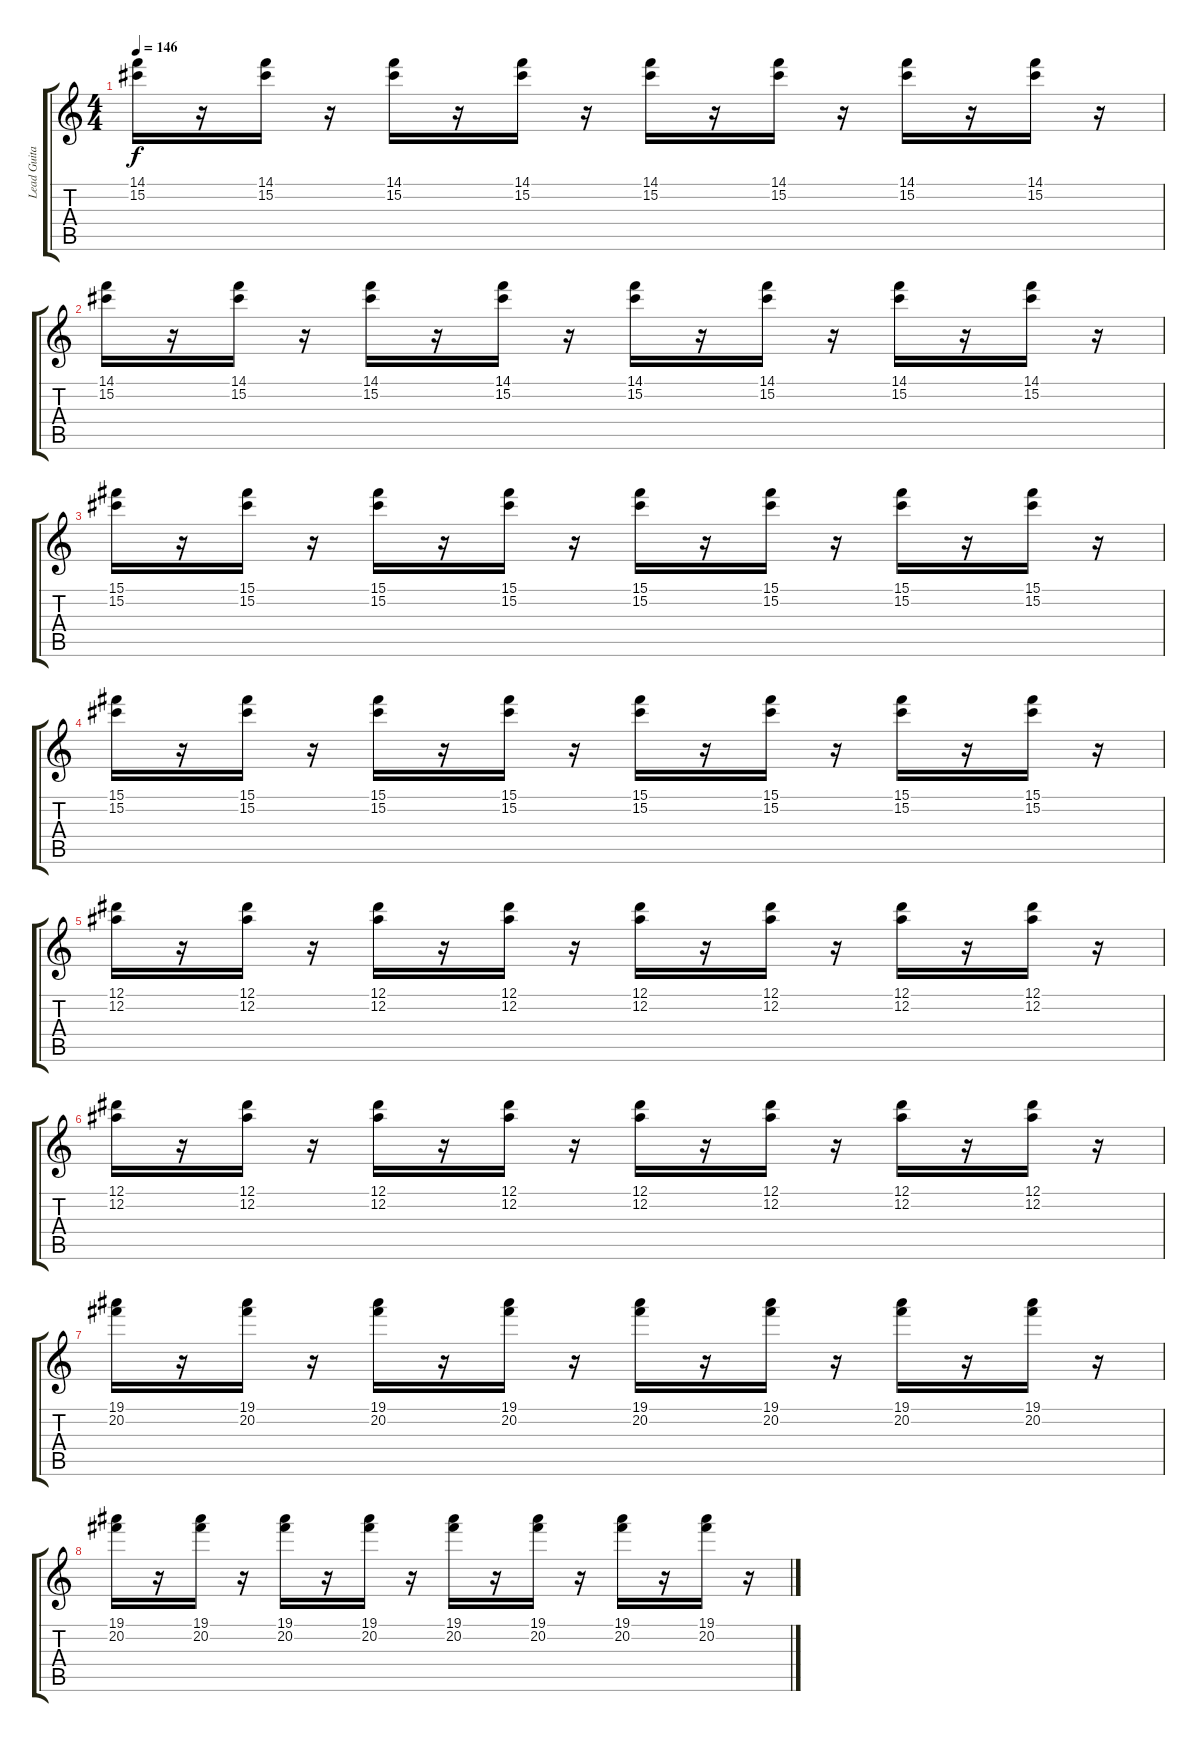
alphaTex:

\track ("Lead Guitar" "Lead Guita") {instrument distortionguitar}
\staff {score tabs}
\tuning (Eb4 Bb3 Gb3 Db3 Ab2 Db2) {hide}
\ts (4 4)
\tempo 146
\clef g2
\ks c
(14.1 15.2).16{dy f} r.16 (14.1 15.2).16 r.16 (14.1 15.2).16 r.16 (14.1 15.2).16 r.16 (14.1 15.2).16 r.16 (14.1 15.2).16 r.16 (14.1 15.2).16 r.16 (14.1 15.2).16 r.16 |
(14.1 15.2).16 r.16 (14.1 15.2).16 r.16 (14.1 15.2).16 r.16 (14.1 15.2).16 r.16 (14.1 15.2).16 r.16 (14.1 15.2).16 r.16 (14.1 15.2).16 r.16 (14.1 15.2).16 r.16 |
(15.1 15.2).16 r.16 (15.1 15.2).16 r.16 (15.1 15.2).16 r.16 (15.1 15.2).16 r.16 (15.1 15.2).16 r.16 (15.1 15.2).16 r.16 (15.1 15.2).16 r.16 (15.1 15.2).16 r.16 |
(15.1 15.2).16 r.16 (15.1 15.2).16 r.16 (15.1 15.2).16 r.16 (15.1 15.2).16 r.16 (15.1 15.2).16 r.16 (15.1 15.2).16 r.16 (15.1 15.2).16 r.16 (15.1 15.2).16 r.16 |
(12.1 12.2).16 r.16 (12.1 12.2).16 r.16 (12.1 12.2).16 r.16 (12.1 12.2).16 r.16 (12.1 12.2).16 r.16 (12.1 12.2).16 r.16 (12.1 12.2).16 r.16 (12.1 12.2).16 r.16 |
(12.1 12.2).16 r.16 (12.1 12.2).16 r.16 (12.1 12.2).16 r.16 (12.1 12.2).16 r.16 (12.1 12.2).16 r.16 (12.1 12.2).16 r.16 (12.1 12.2).16 r.16 (12.1 12.2).16 r.16 |
(19.1 20.2).16 r.16 (19.1 20.2).16 r.16 (19.1 20.2).16 r.16 (19.1 20.2).16 r.16 (19.1 20.2).16 r.16 (19.1 20.2).16 r.16 (19.1 20.2).16 r.16 (19.1 20.2).16 r.16 |
(19.1 20.2).16 r.16 (19.1 20.2).16 r.16 (19.1 20.2).16 r.16 (19.1 20.2).16 r.16 (19.1 20.2).16 r.16 (19.1 20.2).16 r.16 (19.1 20.2).16 r.16 (19.1 20.2).16 r.16
